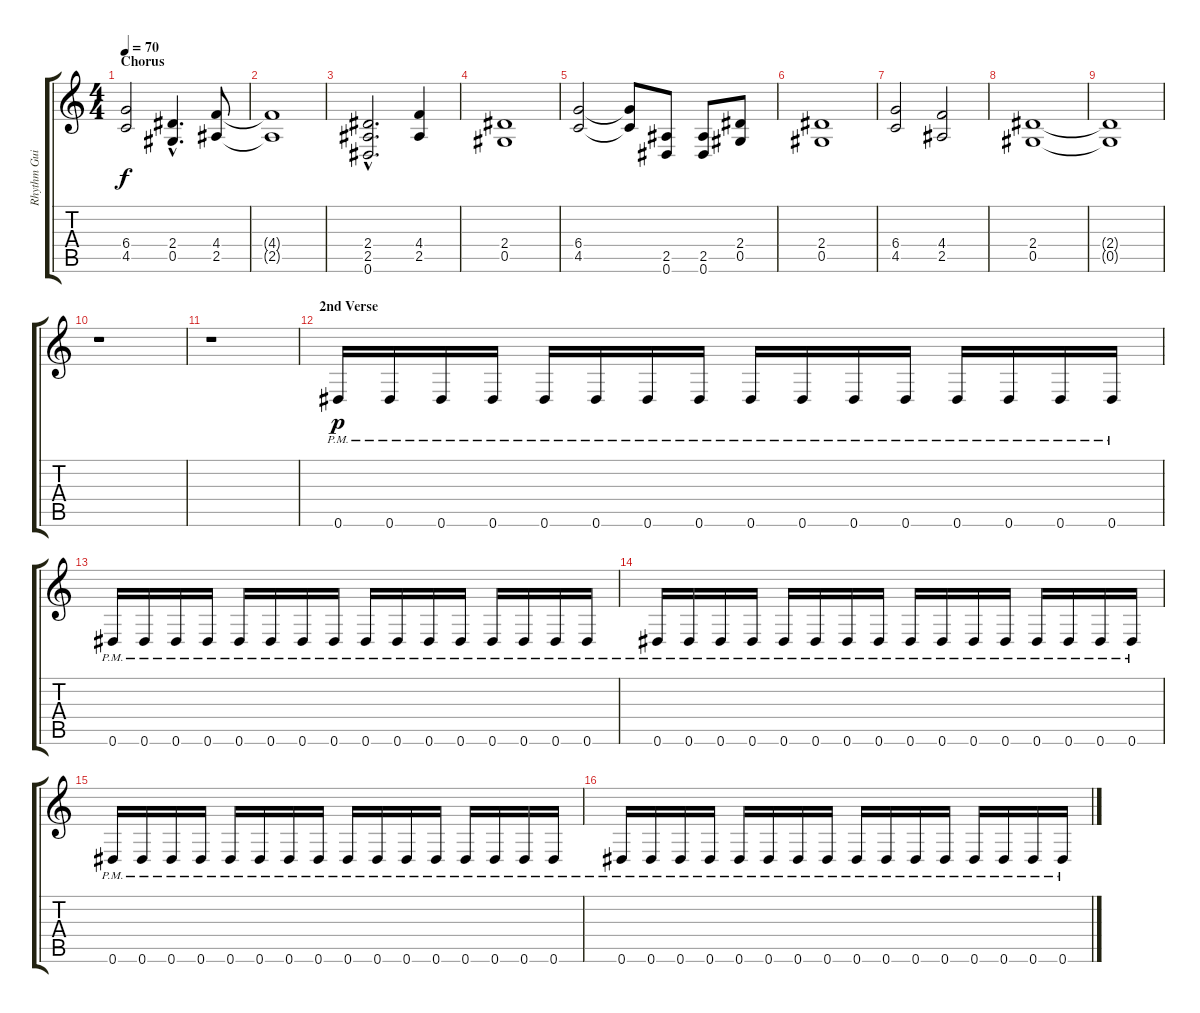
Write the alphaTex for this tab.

\track ("Rhythm Guitar" "Rhythm Gui") {instrument distortionguitar}
\staff {score tabs}
\tuning (Eb4 Bb3 Gb3 Db3 Ab2 Eb2) {hide}
\ts (4 4)
\section ("" "Chorus")
\tempo 70
\clef g2
\ks c
(6.4 4.5).2{dy f} (2.4{hac} 0.5{hac}).4{d} (4.4 2.5).8 |
(4.4{t} 2.5{t}).1 |
(2.4{hac} 2.5{hac} 0.6{hac}).2{d} (4.4 2.5).4 |
(2.4 0.5).1 |
(6.4 4.5).2 (6.4{t} 4.5{t}).8 (2.5 0.6).8 (2.5 0.6).8 (2.4 0.5).8 |
(2.4 0.5).1 |
(6.4 4.5).2 (4.4 2.5).2 |
(2.4 0.5).1 |
(2.4{t} 0.5{t}).1 |
\section ("" "")
r.1 |
r.1 |
\section ("" "2nd Verse")
0.6{pm}.16{dy p} 0.6{pm}.16 0.6{pm}.16 0.6{pm}.16 0.6{pm}.16 0.6{pm}.16 0.6{pm}.16 0.6{pm}.16 0.6{pm}.16 0.6{pm}.16 0.6{pm}.16 0.6{pm}.16 0.6{pm}.16 0.6{pm}.16 0.6{pm}.16 0.6{pm}.16 |
0.6{pm}.16 0.6{pm}.16 0.6{pm}.16 0.6{pm}.16 0.6{pm}.16 0.6{pm}.16 0.6{pm}.16 0.6{pm}.16 0.6{pm}.16 0.6{pm}.16 0.6{pm}.16 0.6{pm}.16 0.6{pm}.16 0.6{pm}.16 0.6{pm}.16 0.6{pm}.16 |
0.6{pm}.16 0.6{pm}.16 0.6{pm}.16 0.6{pm}.16 0.6{pm}.16 0.6{pm}.16 0.6{pm}.16 0.6{pm}.16 0.6{pm}.16 0.6{pm}.16 0.6{pm}.16 0.6{pm}.16 0.6{pm}.16 0.6{pm}.16 0.6{pm}.16 0.6{pm}.16 |
0.6{pm}.16 0.6{pm}.16 0.6{pm}.16 0.6{pm}.16 0.6{pm}.16 0.6{pm}.16 0.6{pm}.16 0.6{pm}.16 0.6{pm}.16 0.6{pm}.16 0.6{pm}.16 0.6{pm}.16 0.6{pm}.16 0.6{pm}.16 0.6{pm}.16 0.6{pm}.16 |
0.6{pm}.16 0.6{pm}.16 0.6{pm}.16 0.6{pm}.16 0.6{pm}.16 0.6{pm}.16 0.6{pm}.16 0.6{pm}.16 0.6{pm}.16 0.6{pm}.16 0.6{pm}.16 0.6{pm}.16 0.6{pm}.16 0.6{pm}.16 0.6{pm}.16 0.6{pm}.16
